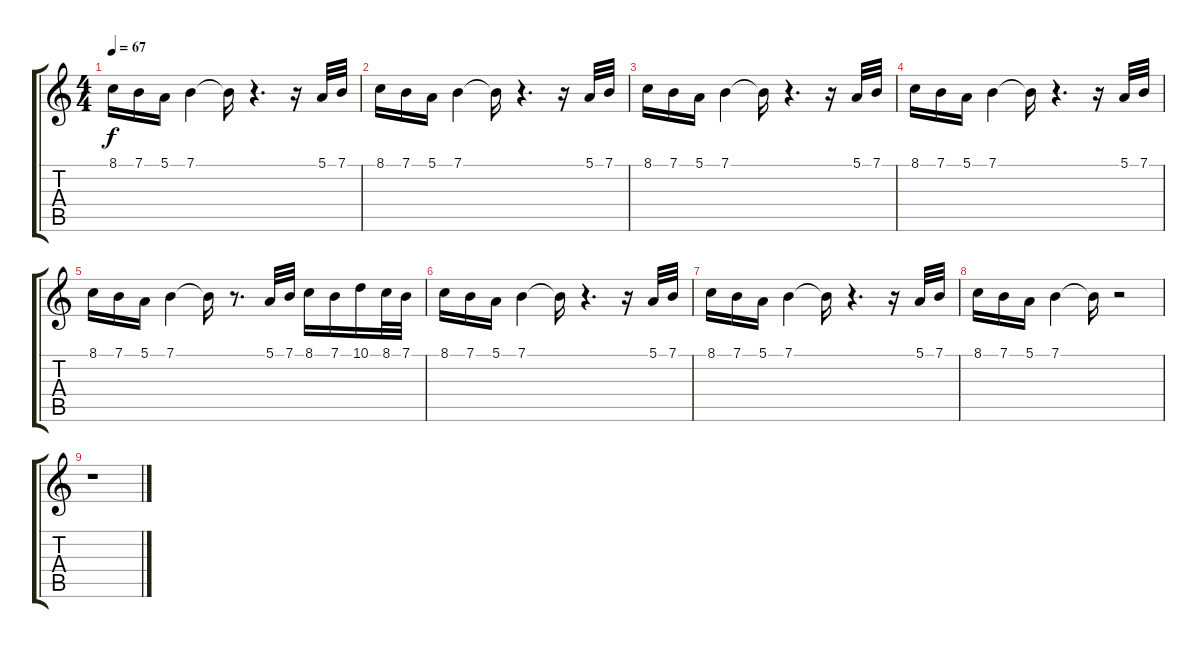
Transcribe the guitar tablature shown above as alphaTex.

\track "" {instrument electricpiano1}
\staff {score tabs}
\tuning (E4 B3 G3 D3 A2 E2) {hide}
\ts (4 4)
\tempo 67
\clef g2
\ks c
8.1.16{dy f} 7.1.16 5.1.16 7.1.4 7.1{t}.16 r.4{d} r.16 5.1.32 7.1.32 |
8.1.16 7.1.16 5.1.16 7.1.4 7.1{t}.16 r.4{d} r.16 5.1.32 7.1.32 |
8.1.16 7.1.16 5.1.16 7.1.4 7.1{t}.16 r.4{d} r.16 5.1.32 7.1.32 |
8.1.16 7.1.16 5.1.16 7.1.4 7.1{t}.16 r.4{d} r.16 5.1.32 7.1.32 |
8.1.16 7.1.16 5.1.16 7.1.4 7.1{t}.16 r.8{d} 5.1.32 7.1.32 8.1.16 7.1.16 10.1.16 8.1.32 7.1.32 |
8.1.16 7.1.16 5.1.16 7.1.4 7.1{t}.16 r.4{d} r.16 5.1.32 7.1.32 |
8.1.16 7.1.16 5.1.16 7.1.4 7.1{t}.16 r.4{d} r.16 5.1.32 7.1.32 |
8.1.16 7.1.16 5.1.16 7.1.4 7.1{t}.16 r.2 |
r.1
